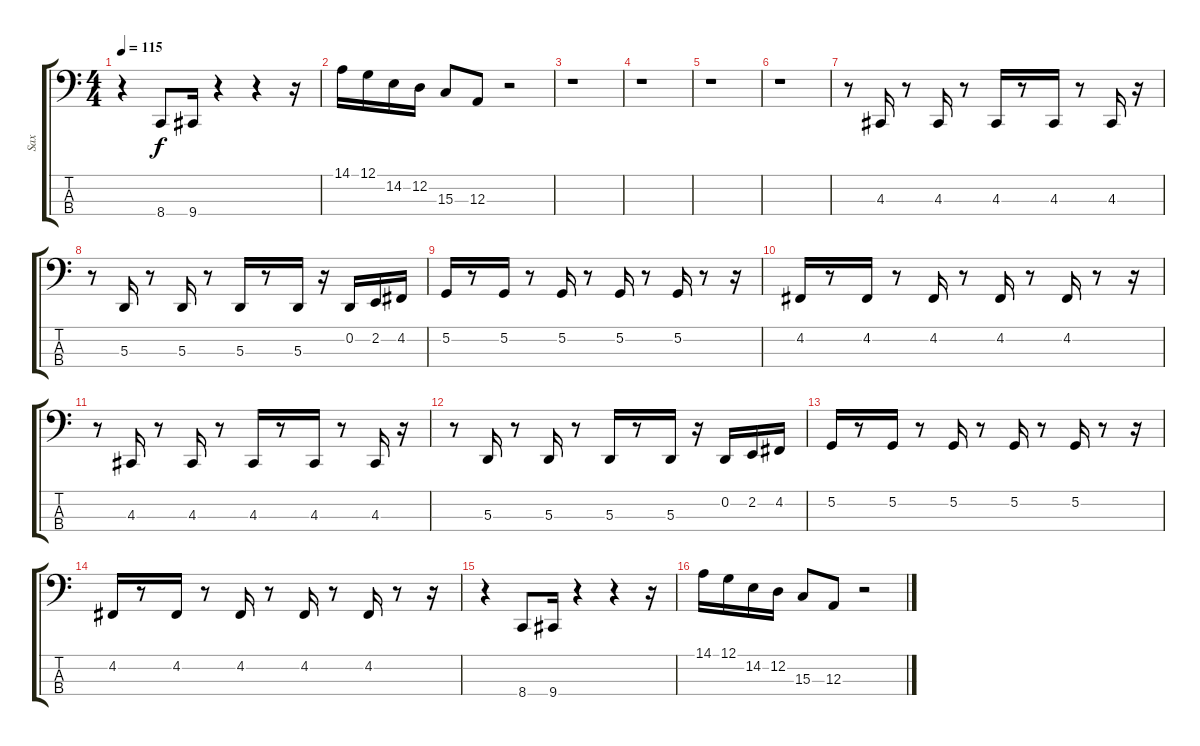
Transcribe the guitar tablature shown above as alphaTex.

\track ("Sax" "Sax") {instrument baritonesax}
\staff {score tabs}
\tuning (G2 D2 A1 E1) {hide}
\ts (4 4)
\tempo 115
\clef f4
\ks c
r.4{dy f} 8.4.8 9.4.16 r.4 r.4 r.16 |
14.1.16 12.1.16 14.2.16 12.2.16 15.3.8 12.3.8 r.2 |
r.1 |
r.1 |
r.1 |
r.1 |
r.8 4.3.16 r.8 4.3.16 r.8 4.3.16 r.8 4.3.16 r.8 4.3.16 r.16 |
r.8 5.3.16 r.8 5.3.16 r.8 5.3.16 r.8 5.3.16 r.16 0.2.16 2.2.16 4.2.16 |
5.2.16 r.8 5.2.16 r.8 5.2.16 r.8 5.2.16 r.8 5.2.16 r.8 r.16 |
4.2.16 r.8 4.2.16 r.8 4.2.16 r.8 4.2.16 r.8 4.2.16 r.8 r.16 |
r.8 4.3.16 r.8 4.3.16 r.8 4.3.16 r.8 4.3.16 r.8 4.3.16 r.16 |
r.8 5.3.16 r.8 5.3.16 r.8 5.3.16 r.8 5.3.16 r.16 0.2.16 2.2.16 4.2.16 |
5.2.16 r.8 5.2.16 r.8 5.2.16 r.8 5.2.16 r.8 5.2.16 r.8 r.16 |
4.2.16 r.8 4.2.16 r.8 4.2.16 r.8 4.2.16 r.8 4.2.16 r.8 r.16 |
r.4 8.4.8 9.4.16 r.4 r.4 r.16 |
14.1.16 12.1.16 14.2.16 12.2.16 15.3.8 12.3.8 r.2
